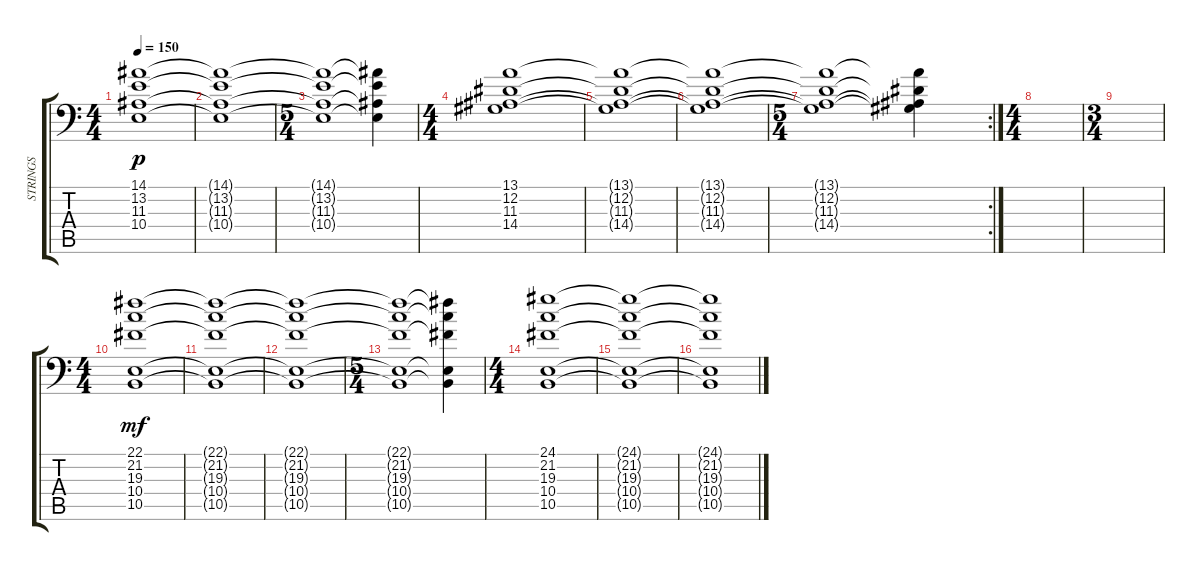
\track ("STRINGS" "STRINGS") {instrument stringensemble1}
\staff {score tabs}
\tuning (Ab3 Eb3 B2 Gb2 Db2 Ab1) {hide}
\ts (4 4)
\tempo 150
\clef f4
\ks c
(14.1{t} 13.2{t} 11.3{t} 10.4{t}).1{dy p} |
(14.1{t} 13.2{t} 11.3{t} 10.4{t}).1 |
\ts (5 4)
(14.1{t} 13.2{t} 11.3{t} 10.4{t}).1 (14.1{t} 13.2{t} 11.3{t} 10.4{t}).4 |
\ts (4 4)
(13.1 12.2 11.3 14.4).1 |
(13.1{t} 12.2{t} 11.3{t} 14.4{t}).1 |
(13.1{t} 12.2{t} 11.3{t} 14.4{t}).1 |
\rc 2
\ts (5 4)
(13.1{t} 12.2{t} 11.3{t} 14.4{t}).1 (13.1{t} 12.2{t} 11.3{t} 14.4{t}).4 |
\ts (4 4)
|
\ts (3 4)
|
\ts (4 4)
(22.1 21.2 19.3 10.4 10.5).1{dy mf} |
(22.1{t} 21.2{t} 19.3{t} 10.4{t} 10.5{t}).1 |
(22.1{t} 21.2{t} 19.3{t} 10.4{t} 10.5{t}).1 |
\ts (5 4)
(22.1{t} 21.2{t} 19.3{t} 10.4{t} 10.5{t}).1 (22.1{t} 21.2{t} 19.3{t} 10.4{t} 10.5{t}).4 |
\ts (4 4)
(24.1 21.2 19.3 10.4 10.5).1 |
(24.1{t} 21.2{t} 19.3{t} 10.4{t} 10.5{t}).1 |
(24.1{t} 21.2{t} 19.3{t} 10.4{t} 10.5{t}).1
